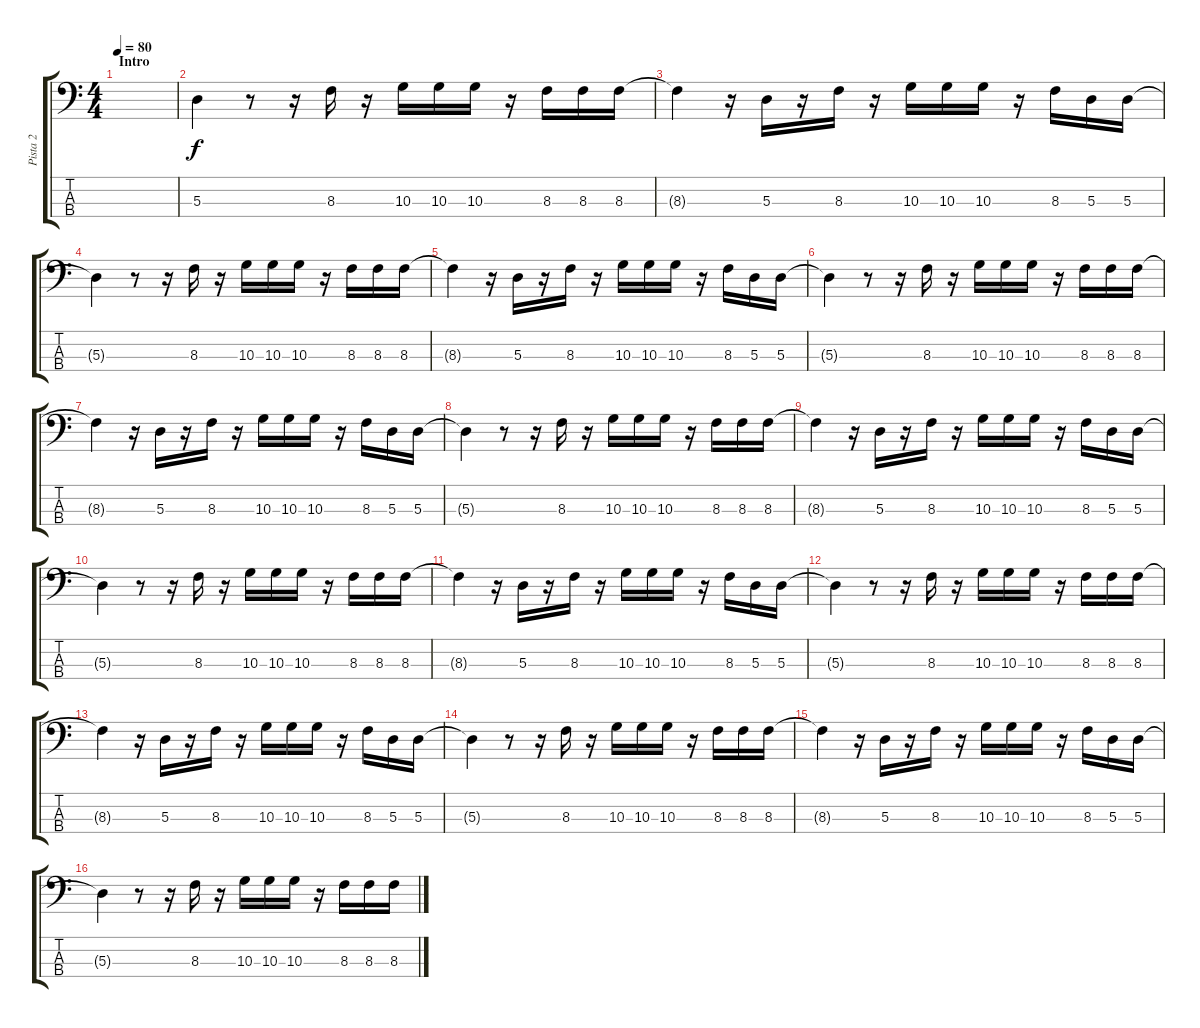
\track ("Pista 2" "Pista 2") {instrument electricbassfinger}
\staff {score tabs}
\tuning (G2 D2 A1 E1) {hide}
\ts (4 4)
\section ("" "Intro")
\tempo 80
\clef f4
\ks c
|
5.3.4 r.8 r.16 8.3.16 r.16 10.3.16 10.3.16 10.3.16 r.16 8.3.16 8.3.16 8.3.16 |
8.3{t}.4 r.16 5.3.16 r.16 8.3.16 r.16 10.3.16 10.3.16 10.3.16 r.16 8.3.16 5.3.16 5.3.16 |
5.3{t}.4 r.8 r.16 8.3.16 r.16 10.3.16 10.3.16 10.3.16 r.16 8.3.16 8.3.16 8.3.16 |
8.3{t}.4 r.16 5.3.16 r.16 8.3.16 r.16 10.3.16 10.3.16 10.3.16 r.16 8.3.16 5.3.16 5.3.16 |
5.3{t}.4 r.8 r.16 8.3.16 r.16 10.3.16 10.3.16 10.3.16 r.16 8.3.16 8.3.16 8.3.16 |
8.3{t}.4 r.16 5.3.16 r.16 8.3.16 r.16 10.3.16 10.3.16 10.3.16 r.16 8.3.16 5.3.16 5.3.16 |
5.3{t}.4 r.8 r.16 8.3.16 r.16 10.3.16 10.3.16 10.3.16 r.16 8.3.16 8.3.16 8.3.16 |
8.3{t}.4 r.16 5.3.16 r.16 8.3.16 r.16 10.3.16 10.3.16 10.3.16 r.16 8.3.16 5.3.16 5.3.16 |
5.3{t}.4 r.8 r.16 8.3.16 r.16 10.3.16 10.3.16 10.3.16 r.16 8.3.16 8.3.16 8.3.16 |
8.3{t}.4 r.16 5.3.16 r.16 8.3.16 r.16 10.3.16 10.3.16 10.3.16 r.16 8.3.16 5.3.16 5.3.16 |
5.3{t}.4 r.8 r.16 8.3.16 r.16 10.3.16 10.3.16 10.3.16 r.16 8.3.16 8.3.16 8.3.16 |
8.3{t}.4 r.16 5.3.16 r.16 8.3.16 r.16 10.3.16 10.3.16 10.3.16 r.16 8.3.16 5.3.16 5.3.16 |
5.3{t}.4 r.8 r.16 8.3.16 r.16 10.3.16 10.3.16 10.3.16 r.16 8.3.16 8.3.16 8.3.16 |
8.3{t}.4 r.16 5.3.16 r.16 8.3.16 r.16 10.3.16 10.3.16 10.3.16 r.16 8.3.16 5.3.16 5.3.16 |
5.3{t}.4 r.8 r.16 8.3.16 r.16 10.3.16 10.3.16 10.3.16 r.16 8.3.16 8.3.16 8.3.16
